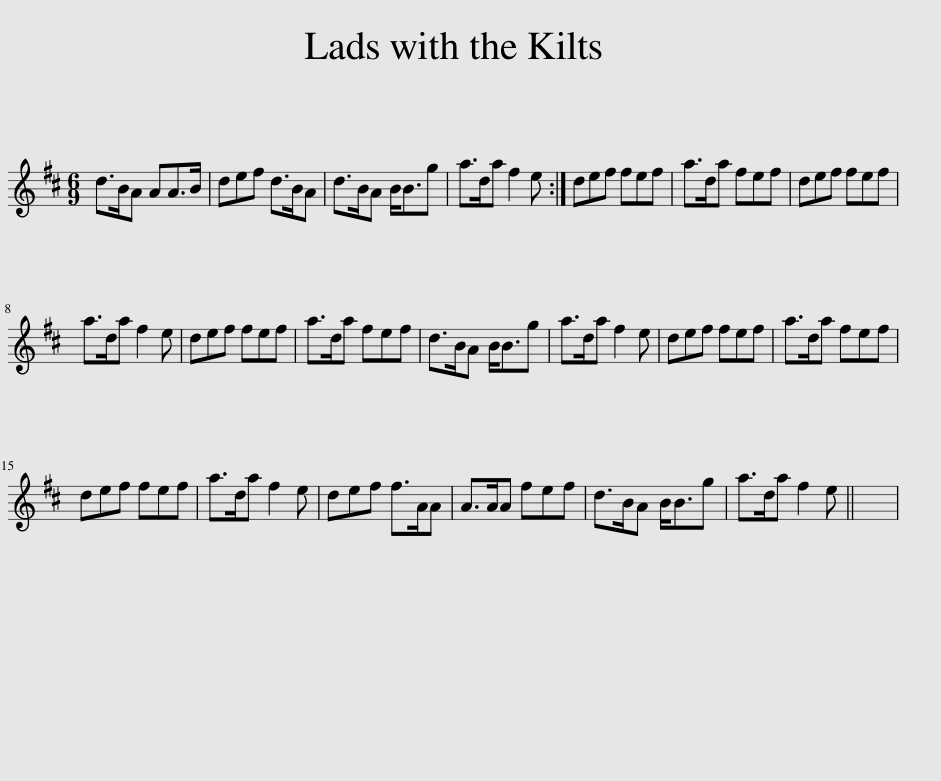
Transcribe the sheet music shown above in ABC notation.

X:1
L:1/8
M:6/9
I:linebreak $
K:D
V:1 treble
V:1
 d>BA AA>B | def d>BA | d>BA B<Bg | a>da f2 e :| def fef | %5
 a>da fef | def fef |$ a>da f2 e | def fef | a>da fef | %10
 d>BA B<Bg | a>da f2 e | def fef | a>da fef |$ def fef | %15
 a>da f2 e | def f>AA | A>AA fef | d>BA B<Bg | a>da f2 e || %20
 x | %21
